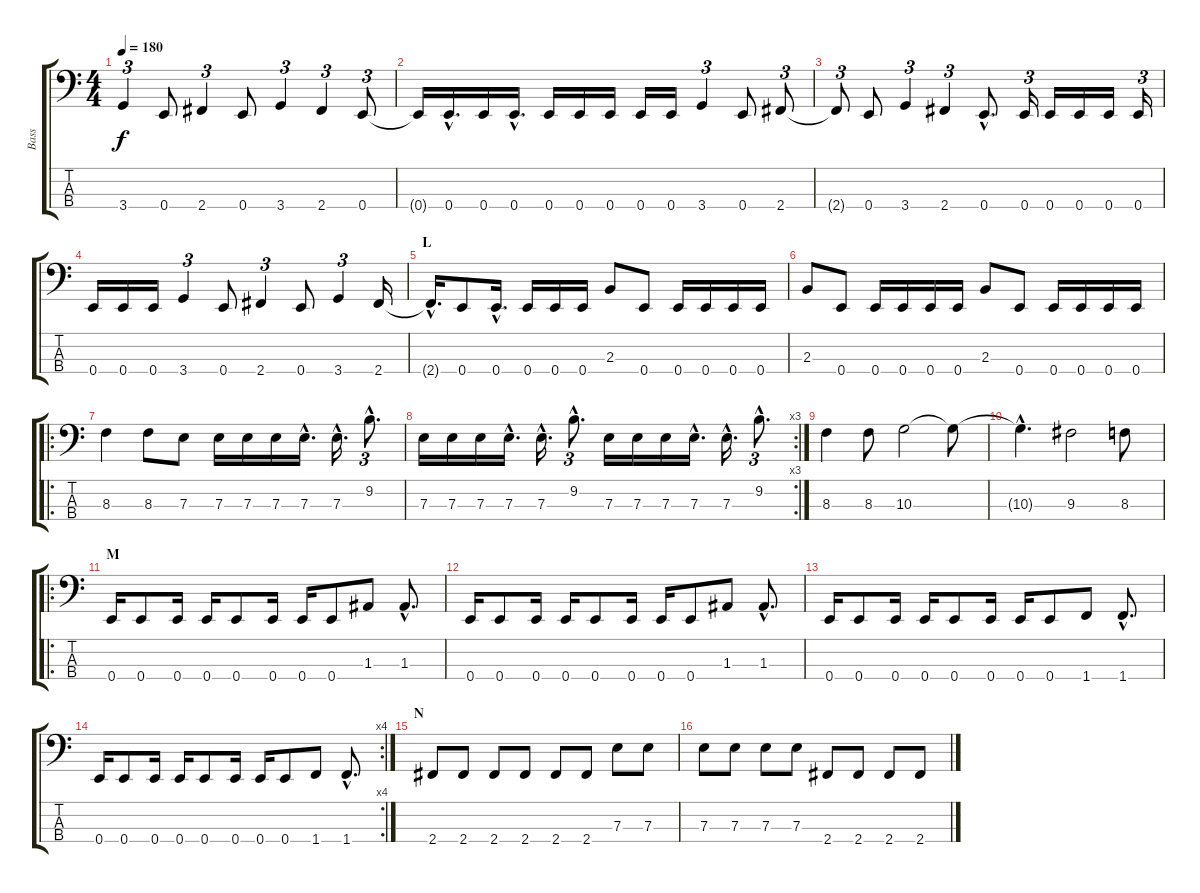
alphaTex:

\track ("Bass" "Bass") {instrument electricbasspick}
\staff {score tabs}
\tuning (G2 D2 A1 E1) {hide}
\ts (4 4)
\tempo 180
\clef f4
\ks c
3.4.4{tu (3 2) dy f} 0.4.8 2.4.4{tu (3 2)} 0.4.8 3.4.4{tu (3 2)} 2.4.4{tu (3 2)} 0.4.8{tu (3 2)} |
0.4{t}.16 0.4{hac}.16{d} 0.4.16 0.4{hac}.16{d} 0.4.16 0.4.16 0.4.16 0.4.16 0.4.16 3.4.4{tu (3 2)} 0.4.8 2.4.8{tu (3 2)} |
2.4{t}.8{tu (3 2)} 0.4.8 3.4.4{tu (3 2)} 2.4.4{tu (3 2)} 0.4{hac}.8{d} 0.4.16{tu (3 2)} 0.4.16 0.4.16 0.4.16 0.4.16{tu (3 2)} |
0.4.16 0.4.16 0.4.16 3.4.4{tu (3 2)} 0.4.8 2.4.4{tu (3 2)} 0.4.8 3.4.4{tu (3 2)} 2.4.16 |
\section ("" "L")
2.4{hac t}.16{d} 0.4.8 0.4{hac}.16{d} 0.4.16 0.4.16 0.4.16 2.3.8 0.4.8 0.4.16 0.4.16 0.4.16 0.4.16 |
2.3.8 0.4.8 0.4.16 0.4.16 0.4.16 0.4.16 2.3.8 0.4.8 0.4.16 0.4.16 0.4.16 0.4.16 |
\ro
8.3.4 8.3.8 7.3.8 7.3.16 7.3.16 7.3.16 7.3{hac}.16{d} 7.3{hac}.16{d} 9.2{hac}.8{d tu (3 2)} |
\rc 3
7.3.16 7.3.16 7.3.16 7.3{hac}.16{d} 7.3{hac}.16{d} 9.2{hac}.8{d tu (3 2)} 7.3.16 7.3.16 7.3.16 7.3{hac}.16{d} 7.3{hac}.16{d} 9.2{hac}.8{d tu (3 2)} |
8.3.4 8.3.8 10.3.2 10.3{t}.8 |
10.3{hac t}.4{d} 9.3.2 8.3.8 |
\ro
\section ("" "M")
0.4.16 0.4.8 0.4.16 0.4.16 0.4.8 0.4.16 0.4.16 0.4.8 1.3.8 1.3{hac}.8{d} |
0.4.16 0.4.8 0.4.16 0.4.16 0.4.8 0.4.16 0.4.16 0.4.8 1.3.8 1.3{hac}.8{d} |
0.4.16 0.4.8 0.4.16 0.4.16 0.4.8 0.4.16 0.4.16 0.4.8 1.4.8 1.4{hac}.8{d} |
\rc 4
0.4.16 0.4.8 0.4.16 0.4.16 0.4.8 0.4.16 0.4.16 0.4.8 1.4.8 1.4{hac}.8{d} |
\section ("" "N")
2.4.8 2.4.8 2.4.8 2.4.8 2.4.8 2.4.8 7.3.8 7.3.8 |
7.3.8 7.3.8 7.3.8 7.3.8 2.4.8 2.4.8 2.4.8 2.4.8
